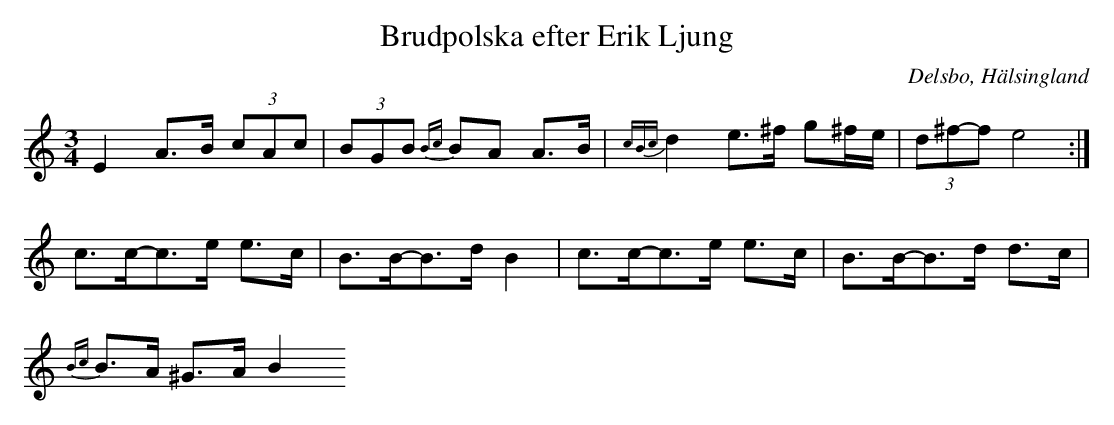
X:1
T: Brudpolska efter Erik Ljung
O: Delsbo, Hälsingland
M: 3/4
L: 1/8
K: Am
E2 A>B (3cAc| (3BGB {Bc}BA A>B|{cBc}d2 e>^f g^f/e/|(3d^f-f e4 :|
c>c-c>e e>c|B>B-B>d B2|c>c-c>e e>c|B>B-B>d d>c|
{Bc}B>A ^G>A B2
